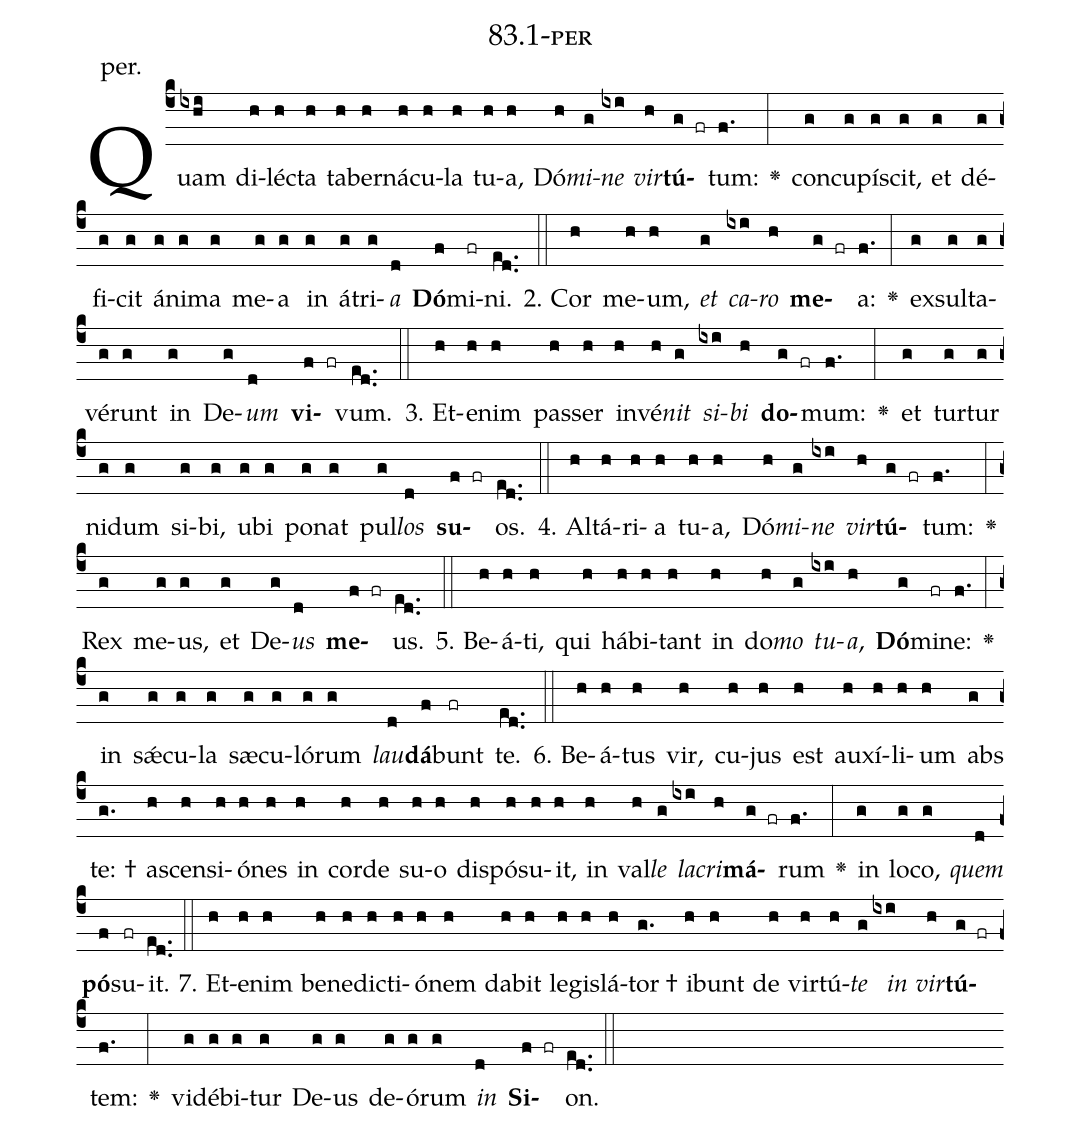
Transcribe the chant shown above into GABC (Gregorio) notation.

name: 83.1-per;
annotation: per.;
%%
(c4)Quam(ixhi) di(h)léc(h)ta(h) ta(h)ber(h)ná(h)cu(h)la(h) tu(h)a,(h) Dó(h)<i>mi</i>(g)<i>ne</i>(ixi) <i>vir</i>(h)<b>tú</b>(g fr)tum:(f.) <v>\greheightstar</v>(:) con(g)cu(g)pí(g)scit,(g) et(g) dé(g)fi(g)cit(g) á(g)ni(g)ma(g) me(g)a(g) in(g) á(g)tri(g)<i>a</i>(d) <b>Dó</b>(f)mi(fr)ni.(ed..) (::)
2. Cor(h) me(h)um,(h) <i>et</i>(g) <i>ca</i>(ixi)<i>ro</i>(h) <b>me</b>(g fr)a:(f.) <v>\greheightstar</v>(:) ex(g)sul(g)ta(g)vé(g)runt(g) in(g) De(g)<i>um</i>(d) <b>vi</b>(f fr)vum.(ed..) (::)
3. Et(h)e(h)nim(h) pas(h)ser(h) in(h)vé(h)<i>nit</i>(g) <i>si</i>(ixi)<i>bi</i>(h) <b>do</b>(g fr)mum:(f.) <v>\greheightstar</v>(:) et(g) tur(g)tur(g) ni(g)dum(g) si(g)bi,(g) u(g)bi(g) po(g)nat(g) pul(g)<i>los</i>(d) <b>su</b>(f fr)os.(ed..) (::)
4. Al(h)tá(h)ri(h)a(h) tu(h)a,(h) Dó(h)<i>mi</i>(g)<i>ne</i>(ixi) <i>vir</i>(h)<b>tú</b>(g fr)tum:(f.) <v>\greheightstar</v>(:) Rex(g) me(g)us,(g) et(g) De(g)<i>us</i>(d) <b>me</b>(f fr)us.(ed..) (::)
5. Be(h)á(h)ti,(h) qui(h) há(h)bi(h)tant(h) in(h) do(h)<i>mo</i>(g) <i>tu</i>(ixi)<i>a</i>,(h) <b>Dó</b>(g)mi(fr)ne:(f.) <v>\greheightstar</v>(:) in(g) sǽ(g)cu(g)la(g) sæ(g)cu(g)ló(g)rum(g) <i>lau</i>(d)<b>dá</b>(f)bunt(fr) te.(ed..) (::)
6. Be(h)á(h)tus(h) vir,(h) cu(h)jus(h) est(h) au(h)xí(h)li(h)um(h) abs(g) te: †(g.) a(h)scen(h)si(h)ó(h)nes(h) in(h) cor(h)de(h) su(h)o(h) dis(h)pó(h)su(h)it,(h) in(h) val(h)<i>le</i>(g) <i>la</i>(ixi)<i>cri</i>(h)<b>má</b>(g fr)rum(f.) <v>\greheightstar</v>(:) in(g) lo(g)co,(g) <i>quem</i>(d) <b>pó</b>(f)su(fr)it.(ed..) (::)
7. Et(h)e(h)nim(h) be(h)ne(h)dic(h)ti(h)ó(h)nem(h) da(h)bit(h) le(h)gis(h)lá(h)tor †(g.) i(h)bunt(h) de(h) vir(h)tú(h)<i>te</i>(g) <i>in</i>(ixi) <i>vir</i>(h)<b>tú</b>(g fr)tem:(f.) <v>\greheightstar</v>(:) vi(g)dé(g)bi(g)tur(g) De(g)us(g) de(g)ó(g)rum(g) <i>in</i>(d) <b>Si</b>(f fr)on.(ed..) (::)
